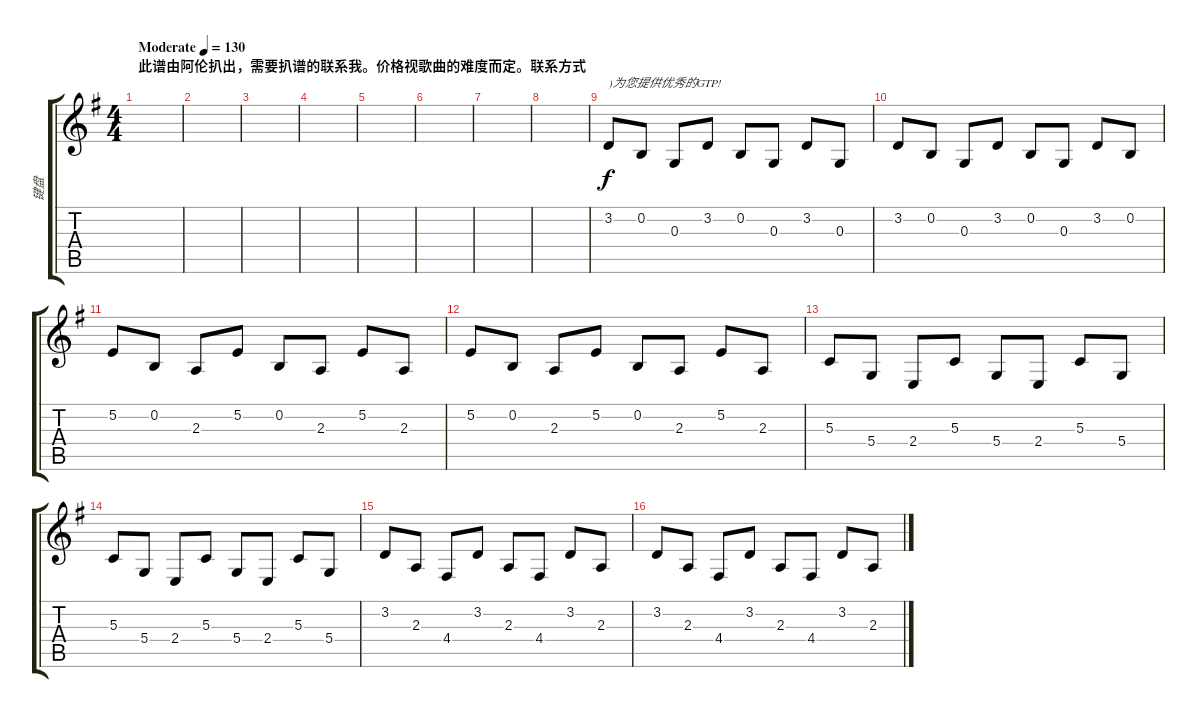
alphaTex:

\track ("键盘" "键盘") {instrument electricpiano2}
\staff {score tabs}
\tuning (E4 B3 G3 D3 A2 E2) {hide}
\ts (4 4)
\section ("" "此谱由阿伦扒出，需要扒谱的联系我。价格视歌曲的难度而定。联系方式")
\tempo (130 "Moderate")
\clef g2
\ks g
|
|
|
|
|
|
|
|
3.2.8{txt ")为您提供优秀的GTP!"} 0.2.8 0.3.8 3.2.8 0.2.8 0.3.8 3.2.8 0.3.8 |
3.2.8 0.2.8 0.3.8 3.2.8 0.2.8 0.3.8 3.2.8 0.2.8 |
5.2.8 0.2.8 2.3.8 5.2.8 0.2.8 2.3.8 5.2.8 2.3.8 |
5.2.8 0.2.8 2.3.8 5.2.8 0.2.8 2.3.8 5.2.8 2.3.8 |
5.3.8 5.4.8 2.4.8 5.3.8 5.4.8 2.4.8 5.3.8 5.4.8 |
5.3.8 5.4.8 2.4.8 5.3.8 5.4.8 2.4.8 5.3.8 5.4.8 |
3.2.8 2.3.8 4.4.8 3.2.8 2.3.8 4.4.8 3.2.8 2.3.8 |
3.2.8 2.3.8 4.4.8 3.2.8 2.3.8 4.4.8 3.2.8 2.3.8
